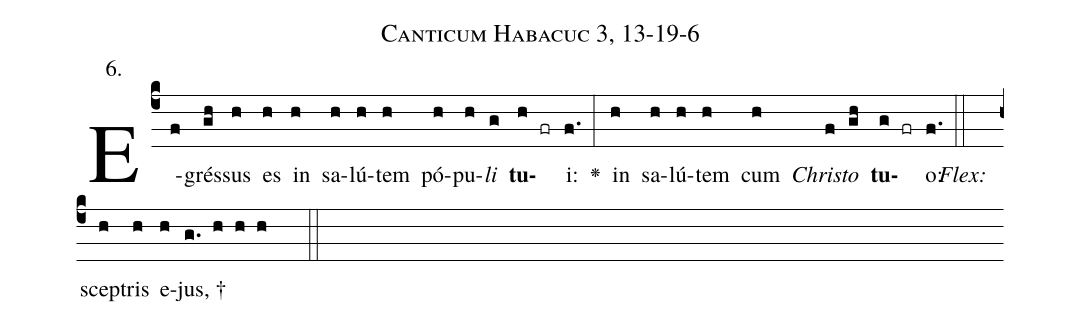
name: Canticum Habacuc 3, 13-19-6;
annotation: 6.;
%%
(c4)E(f)grés(gh)sus(h) es(h) in(h) sa(h)lú(h)tem(h) pó(h)pu(h)<i>li</i>(g) <b>tu</b>(h fr)i:(f.) <v>\greheightstar</v>(:) in(h) sa(h)lú(h)tem(h) cum(h) <i>Chri</i>(f)<i>sto</i>(gh) <b>tu</b>(g fr)o:(f.) (::)
<i>Flex:</i>()  scep(h)tris(h) e(h)jus, †(g. h h h  ::)

%E(h) u(h) o(f) u(gh) a(g) e.(f.) (::)
